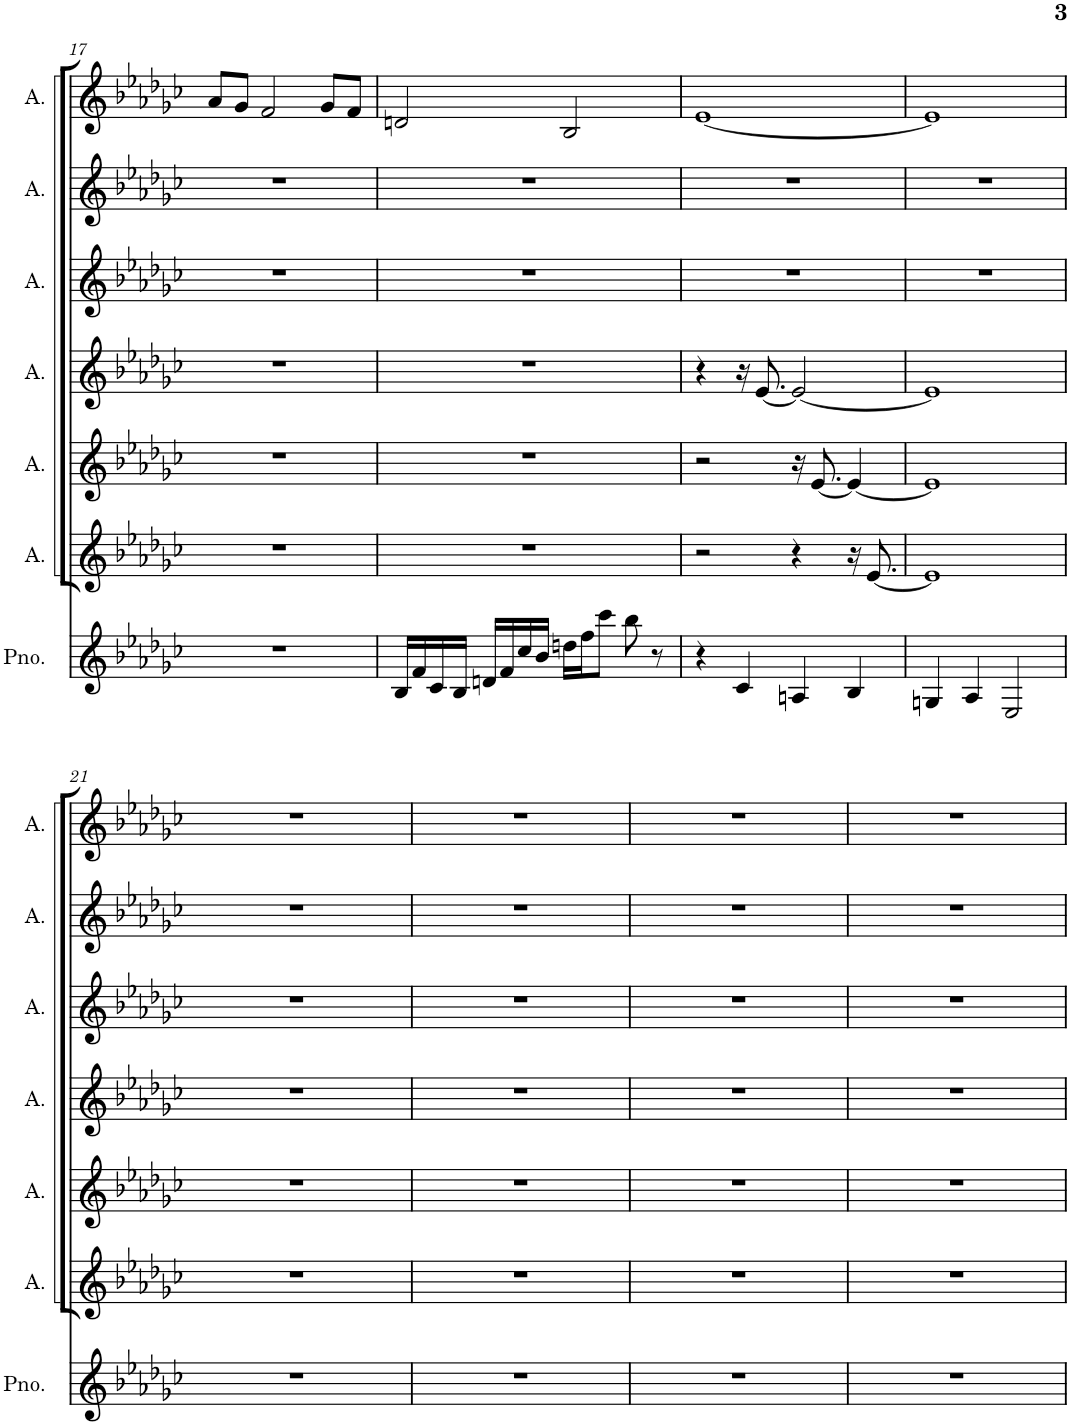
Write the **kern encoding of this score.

**kern	**kern	**kern	**kern	**kern	**kern	**kern
*part7	*part6	*part5	*part4	*part3	*part2	*part1
*staff7	*staff6	*staff5	*staff4	*staff3	*staff2	*staff1
*I"Piano	*I"Alto	*I"Alto	*I"Alto	*I"Alto	*I"Alto	*I"Alto
*I'Pno.	*I'A.	*I'A.	*I'A.	*I'A.	*I'A.	*I'A.
!!LO:PB:g=z
*clefG2	*clefG2	*clefG2	*clefG2	*clefG2	*clefG2	*clefG2
*k[b-e-a-d-g-c-]	*k[b-e-a-d-g-c-]	*k[b-e-a-d-g-c-]	*k[b-e-a-d-g-c-]	*k[b-e-a-d-g-c-]	*k[b-e-a-d-g-c-]	*k[b-e-a-d-g-c-]
*M4/4	*M4/4	*M4/4	*M4/4	*M4/4	*M4/4	*M4/4
=17	=17	=17	=17	=17	=17	=17
1r	1r	1r	1r	1r	1r	8a-/L
.	.	.	.	.	.	8g-/J
.	.	.	.	.	.	2f/
.	.	.	.	.	.	8g-/L
.	.	.	.	.	.	8f/J
=18	=18	=18	=18	=18	=18	=18
16B-/LL	1r	1r	1r	1r	1r	2dn/
16f/	.	.	.	.	.	.
16c-/	.	.	.	.	.	.
16B-/JJ	.	.	.	.	.	.
16dn/LL	.	.	.	.	.	.
16f/	.	.	.	.	.	.
16cc-/	.	.	.	.	.	.
16b-/JJ	.	.	.	.	.	.
16ddn\LL	.	.	.	.	.	2B-/
16ff\J	.	.	.	.	.	.
8ccc-\J	.	.	.	.	.	.
8bb-\	.	.	.	.	.	.
8r	.	.	.	.	.	.
=19	=19	=19	=19	=19	=19	=19
4r	2r	2r	4r	1r	1r	[1e-
4c-/	.	.	16r	.	.	.
.	.	.	[8.e-/	.	.	.
4An/	4r	16r	2e-/_	.	.	.
.	.	[8.e-/	.	.	.	.
4B-/	16r	4e-/_	.	.	.	.
.	[8.e-/	.	.	.	.	.
=20	=20	=20	=20	=20	=20	=20
4Gn/	1e-]	1e-]	1e-]	1r	1r	1e-]
4A-/	.	.	.	.	.	.
2E-/	.	.	.	.	.	.
!!LO:LB:g=z
=21	=21	=21	=21	=21	=21	=21
1r	1r	1r	1r	1r	1r	1r
=22	=22	=22	=22	=22	=22	=22
1r	1r	1r	1r	1r	1r	1r
=23	=23	=23	=23	=23	=23	=23
1r	1r	1r	1r	1r	1r	1r
=24	=24	=24	=24	=24	=24	=24
1r	1r	1r	1r	1r	1r	1r
=	=	=	=	=	=	=
*-	*-	*-	*-	*-	*-	*-
